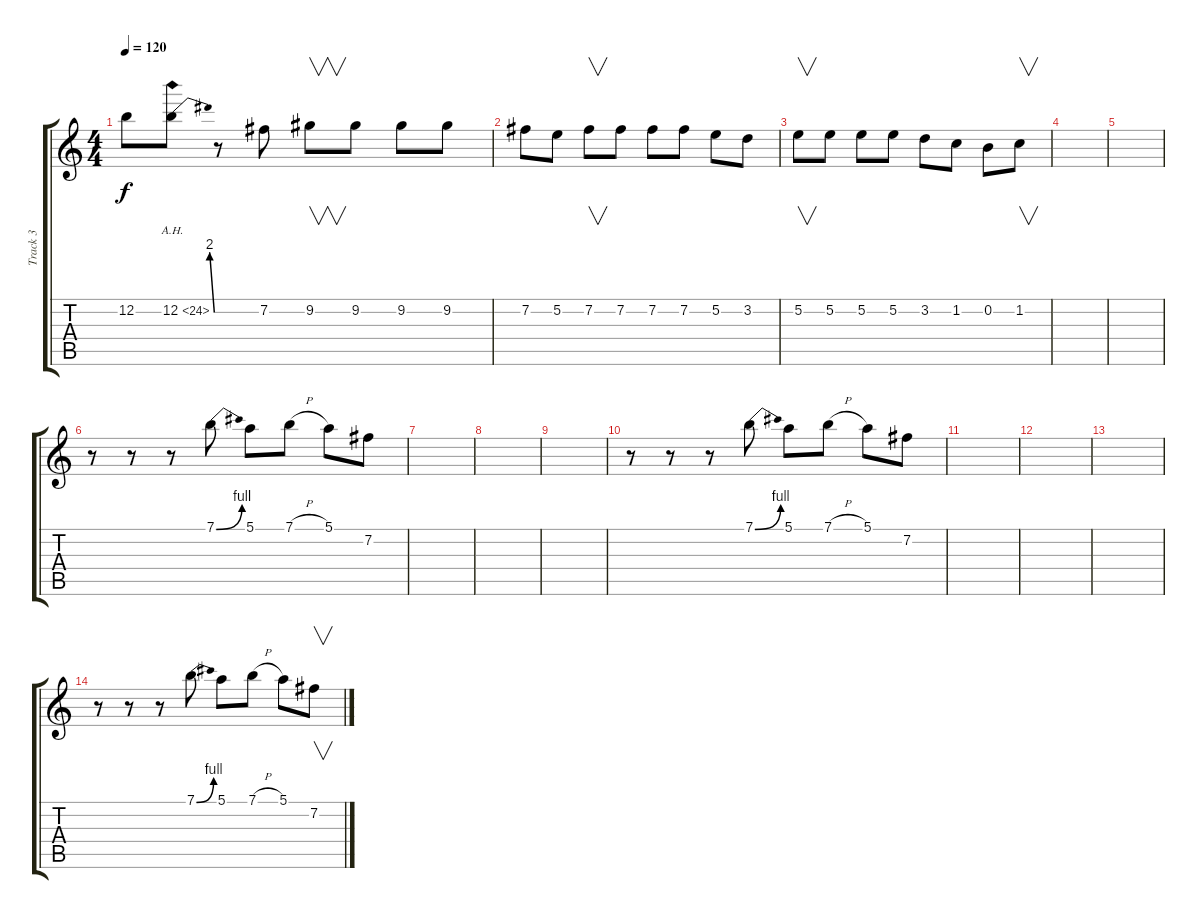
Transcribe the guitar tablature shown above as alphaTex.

\track ("Track 3" "Track 3") {instrument acousticguitarsteel}
\staff {score tabs}
\tuning (E4 B3 G3 D3 A2 E2) {hide}
\ts (4 4)
\tempo 120
\clef g2
\ks c
12.2.8{dy f} 12.2{be (bend 0 0 60 8) ah 12}.8 r.8 7.2.8 9.2.8{v} 9.2.8 9.2.8 9.2.8 |
7.2.8 5.2.8 7.2.8{v} 7.2.8 7.2.8 7.2.8 5.2.8 3.2.8 |
5.2.8{v} 5.2.8 5.2.8 5.2.8 3.2.8 1.2.8 0.2.8 1.2.8{v} |
|
|
r.8 r.8 r.8 7.1{be (bend 0 0 60 4)}.8 5.1.8 7.1{h}.8 5.1.8 7.2.8 |
|
|
|
r.8 r.8 r.8 7.1{be (bend 0 0 60 4)}.8 5.1.8 7.1{h}.8 5.1.8 7.2.8 |
|
|
|
r.8 r.8 r.8 7.1{be (bend 0 0 60 4)}.8 5.1.8 7.1{h}.8 5.1.8 7.2.8{v}
